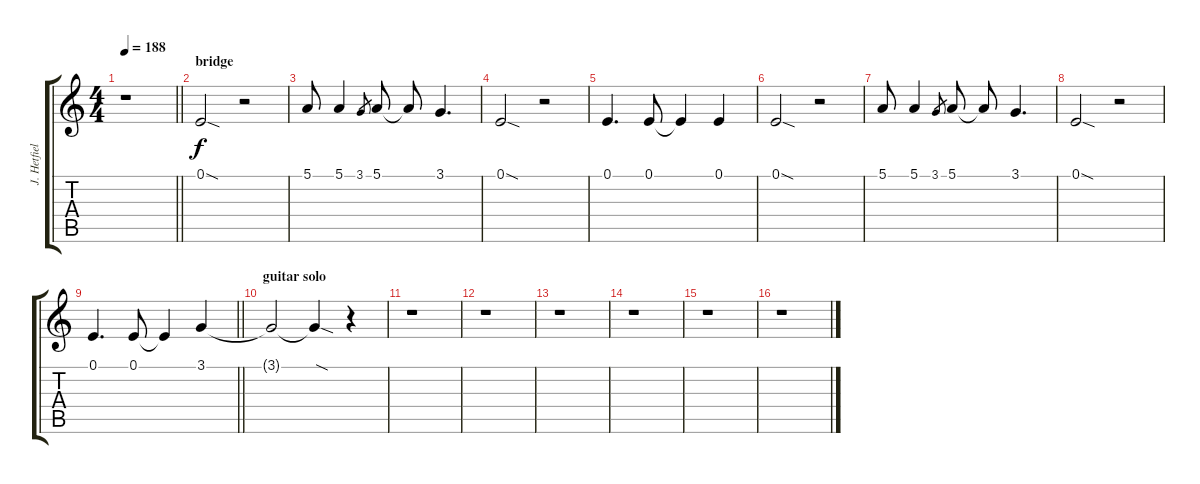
\track ("J. Hetfield - Lead vocals" "J. Hetfiel") {instrument cello}
\staff {score tabs}
\tuning (E4 B3 G3 D3 A2 E2) {hide}
\ts (4 4)
\tempo 188
\clef g2
\barLineRight lightlight
\ks c
r.1{dy mf} |
\section ("" "bridge")
0.1{sod}.2{dy f} r.2 |
5.1.8 5.1.4 3.1.8{gr} 5.1.8 5.1{t}.8 3.1.4{d} |
0.1{sod}.2 r.2 |
0.1.4{d} 0.1.8 0.1{t}.4 0.1.4 |
0.1{sod}.2 r.2 |
5.1.8 5.1.4 3.1.8{gr} 5.1.8 5.1{t}.8 3.1.4{d} |
0.1{sod}.2 r.2 |
\barLineRight lightlight
0.1.4{d} 0.1.8 0.1{t}.4 3.1.4 |
\section ("" "guitar solo")
3.1{t}.2 3.1{sod t}.4 r.4 |
r.1 |
r.1 |
r.1 |
r.1 |
r.1 |
r.1
